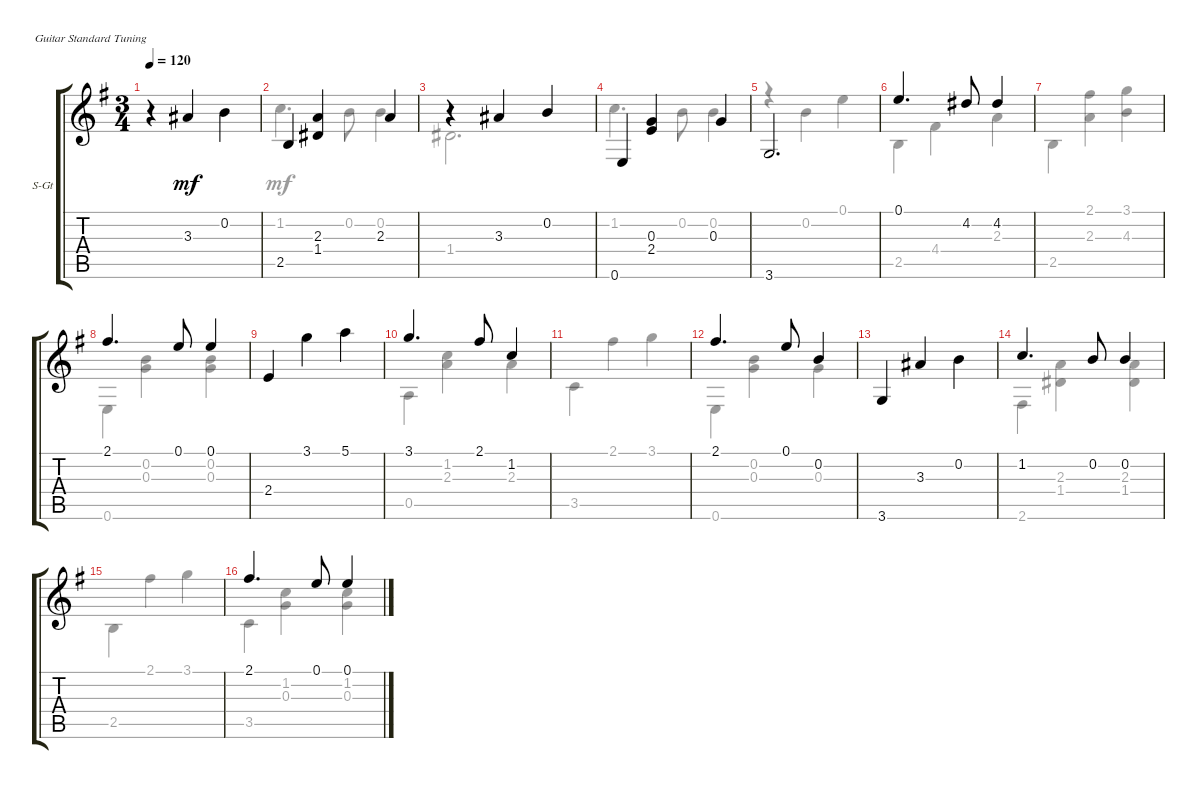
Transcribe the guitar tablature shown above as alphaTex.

\defaultSystemsLayout 4
\bracketExtendMode groupsimilarinstruments
\firstSystemTrackNameOrientation horizontal
\otherSystemsTrackNameOrientation horizontal
\track ("Steel Guitar" "S-Gt") {instrument acousticguitarsteel}
\staff {score tabs}
\tuning (E4 B3 G3 D3 A2 E2)
\voice
\ts (3 4)
\tempo 120
\clef g2
\ks eminor
r.4{dy mf instrument acousticguitarsteel} 3.3.4 0.2.4 |
2.5.4 (1.4 2.3).4 2.3.4 |
r.4 3.3.4 0.2.4 |
0.6.4 (2.4 0.3).4 0.3.4 |
3.6.2{d} |
0.1.4{d} 4.2.8 4.2.4 |
|
2.1.4{d} 0.1.8 0.1.4 |
2.4.4 3.1.4 5.1.4 |
3.1.4{d} 2.1.8 1.2.4 |
|
2.1.4{d} 0.1.8 0.2.4 |
3.6.4 3.3.4 0.2.4 |
1.2.4{d} 0.2.8 0.2.4 |
|
2.1.4{d} 0.1.8 0.1.4
\voice
\clef g2
\ottava regular
\simile none
\ks eminor
|
1.2.4{d} 0.2.8 0.2.4 |
1.4.2{d} |
1.2.4{d} 0.2.8 0.2.4 |
r.4 0.2.4 0.1.4 |
2.5.4 4.4.4 2.3.4 |
2.5.4 (2.3 2.1).4 (4.3 3.1).4 |
0.6.4 (0.3 0.2).4 (0.3 0.2).4 |
|
0.5.4 (2.3 1.2).4 2.3.4 |
3.5.4 2.1.4 3.1.4 |
0.6.4 (0.3 0.2).4 0.3.4 |
|
2.6.4 (1.4 2.3).4 (1.4 2.3).4 |
2.5.4 2.1.4 3.1.4 |
3.5.4 (0.3 1.2).4 (0.3 1.2).4
